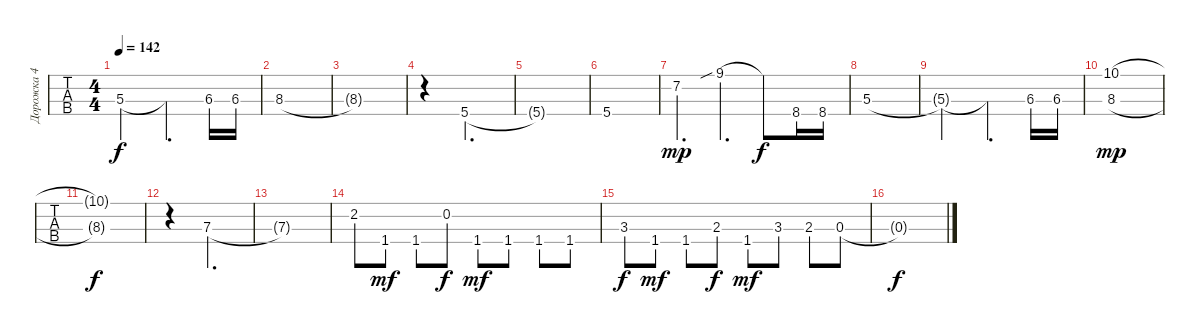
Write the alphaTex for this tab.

\track ("Дорожка 4" "Дорожка 4") {instrument electricbassfinger}
\staff {tabs}
\tuning (Gb2 Db2 Ab1 Eb1) {hide}
\ts (4 4)
\tempo 142
\clef f4
\ks c
5.3{t}.2{dy f} 5.3{t}.4{d} 6.3.16 6.3.16 |
8.3.1 |
8.3{t}.1 |
r.4 5.4.2{d} |
5.4{t}.1 |
5.4.1 |
7.2.4{d dy mp} 9.1{sib}.4{d} 9.1{t}.8{dy f} 8.4.16 8.4.16 |
5.3.1 |
5.3{t}.2 5.3{t}.4{d} 6.3.16 6.3.16 |
(10.1 8.3).1{dy mp} |
(10.1{t} 8.3{t}).1{dy f} |
r.4 7.3.2{d} |
7.3{t}.1 |
2.2.8 1.4.8{dy mf} 1.4.8 0.2.8{dy f} 1.4.8{dy mf} 1.4.8 1.4.8 1.4.8 |
3.3.8{dy f} 1.4.8{dy mf} 1.4.8 2.3.8{dy f} 1.4.8{dy mf} 3.3.8 2.3.8 0.3.8 |
0.3{t}.1{dy f}
